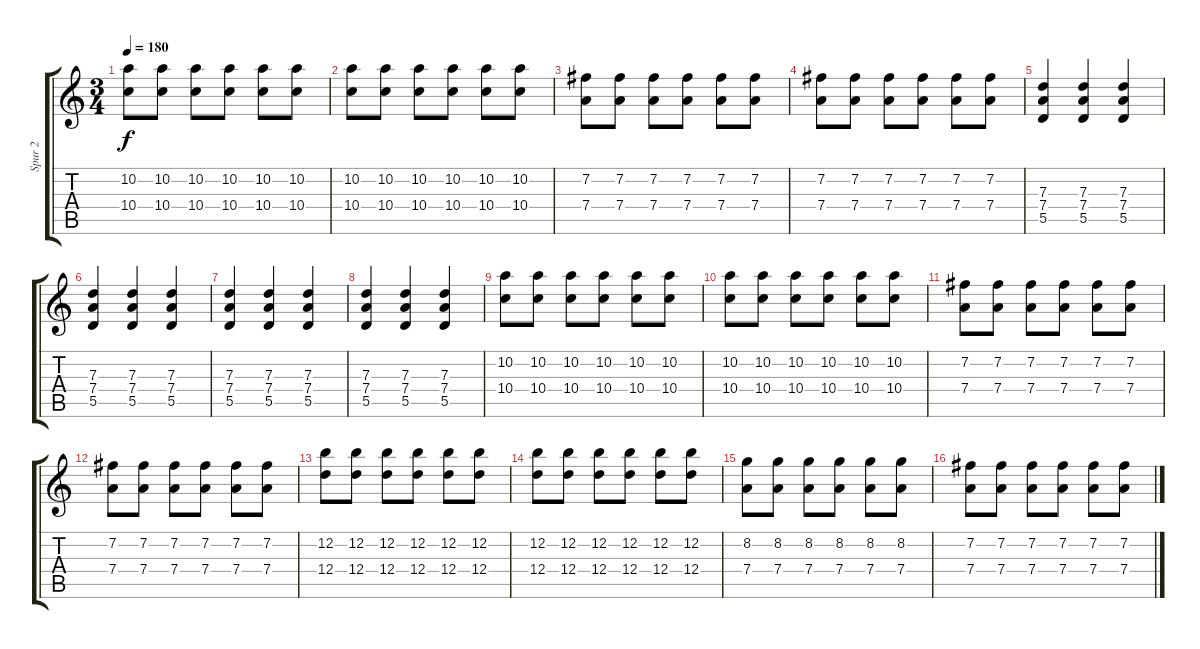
\track ("Spur 2" "Spur 2") {instrument overdrivenguitar}
\staff {score tabs}
\tuning (E4 B3 G3 D3 A2 E2) {hide}
\ts (3 4)
\tempo 180
\clef g2
\ks c
(10.2 10.4).8{dy f} (10.2 10.4).8 (10.2 10.4).8 (10.2 10.4).8 (10.2 10.4).8 (10.2 10.4).8 |
(10.2 10.4).8 (10.2 10.4).8 (10.2 10.4).8 (10.2 10.4).8 (10.2 10.4).8 (10.2 10.4).8 |
(7.2 7.4).8 (7.2 7.4).8 (7.2 7.4).8 (7.2 7.4).8 (7.2 7.4).8 (7.2 7.4).8 |
(7.2 7.4).8 (7.2 7.4).8 (7.2 7.4).8 (7.2 7.4).8 (7.2 7.4).8 (7.2 7.4).8 |
(7.3 7.4 5.5).4 (7.3 7.4 5.5).4 (7.3 7.4 5.5).4 |
(7.3 7.4 5.5).4 (7.3 7.4 5.5).4 (7.3 7.4 5.5).4 |
(7.3 7.4 5.5).4 (7.3 7.4 5.5).4 (7.3 7.4 5.5).4 |
(7.3 7.4 5.5).4 (7.3 7.4 5.5).4 (7.3 7.4 5.5).4 |
(10.2 10.4).8 (10.2 10.4).8 (10.2 10.4).8 (10.2 10.4).8 (10.2 10.4).8 (10.2 10.4).8 |
(10.2 10.4).8 (10.2 10.4).8 (10.2 10.4).8 (10.2 10.4).8 (10.2 10.4).8 (10.2 10.4).8 |
(7.2 7.4).8 (7.2 7.4).8 (7.2 7.4).8 (7.2 7.4).8 (7.2 7.4).8 (7.2 7.4).8 |
(7.2 7.4).8 (7.2 7.4).8 (7.2 7.4).8 (7.2 7.4).8 (7.2 7.4).8 (7.2 7.4).8 |
(12.2 12.4).8 (12.2 12.4).8 (12.2 12.4).8 (12.2 12.4).8 (12.2 12.4).8 (12.2 12.4).8 |
(12.2 12.4).8 (12.2 12.4).8 (12.2 12.4).8 (12.2 12.4).8 (12.2 12.4).8 (12.2 12.4).8 |
(8.2 7.4).8 (8.2 7.4).8 (8.2 7.4).8 (8.2 7.4).8 (8.2 7.4).8 (8.2 7.4).8 |
(7.2 7.4).8 (7.2 7.4).8 (7.2 7.4).8 (7.2 7.4).8 (7.2 7.4).8 (7.2 7.4).8
